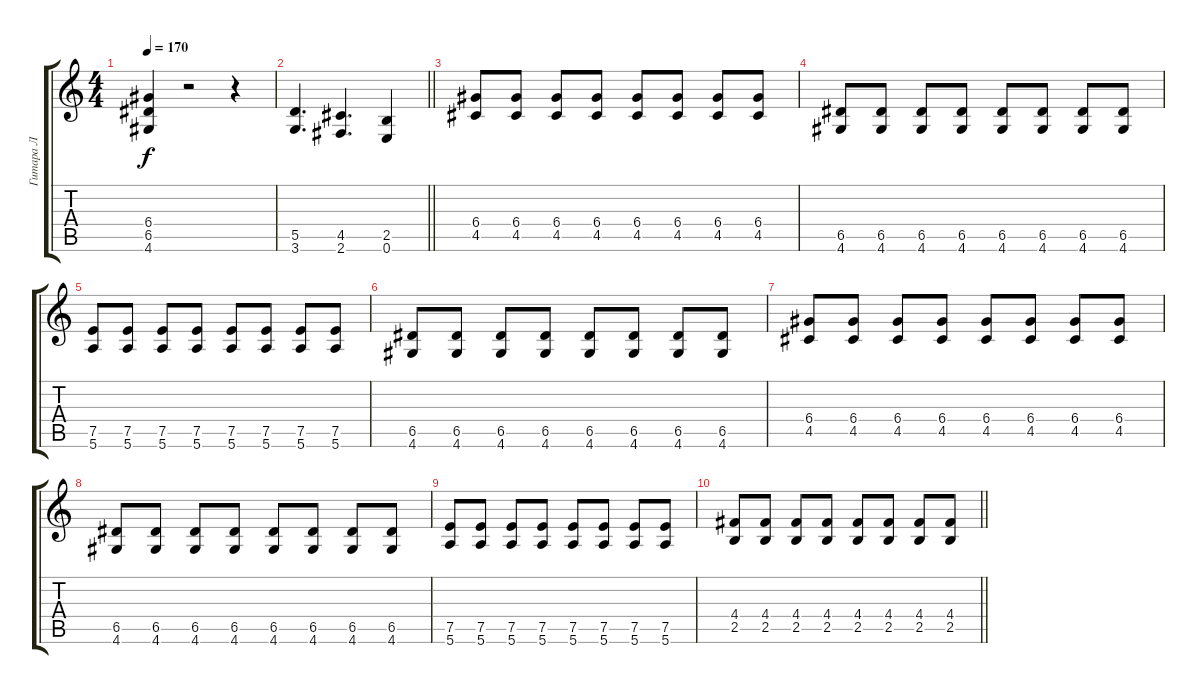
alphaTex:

\track ("Гитара Л" "Гитара Л") {instrument distortionguitar}
\staff {score tabs}
\tuning (E4 B3 G3 D3 A2 E2) {hide}
\ts (4 4)
\tempo 170
\clef g2
\ks c
(6.4 6.5 4.6).4{dy f} r.2 r.4 |
\barLineRight lightlight
(5.5 3.6).4{d} (4.5 2.6).4{d} (2.5 0.6).4 |
(6.4 4.5).8 (6.4 4.5).8 (6.4 4.5).8 (6.4 4.5).8 (6.4 4.5).8 (6.4 4.5).8 (6.4 4.5).8 (6.4 4.5).8 |
(6.5 4.6).8 (6.5 4.6).8 (6.5 4.6).8 (6.5 4.6).8 (6.5 4.6).8 (6.5 4.6).8 (6.5 4.6).8 (6.5 4.6).8 |
(7.5 5.6).8 (7.5 5.6).8 (7.5 5.6).8 (7.5 5.6).8 (7.5 5.6).8 (7.5 5.6).8 (7.5 5.6).8 (7.5 5.6).8 |
(6.5 4.6).8 (6.5 4.6).8 (6.5 4.6).8 (6.5 4.6).8 (6.5 4.6).8 (6.5 4.6).8 (6.5 4.6).8 (6.5 4.6).8 |
(6.4 4.5).8 (6.4 4.5).8 (6.4 4.5).8 (6.4 4.5).8 (6.4 4.5).8 (6.4 4.5).8 (6.4 4.5).8 (6.4 4.5).8 |
(6.5 4.6).8 (6.5 4.6).8 (6.5 4.6).8 (6.5 4.6).8 (6.5 4.6).8 (6.5 4.6).8 (6.5 4.6).8 (6.5 4.6).8 |
(7.5 5.6).8 (7.5 5.6).8 (7.5 5.6).8 (7.5 5.6).8 (7.5 5.6).8 (7.5 5.6).8 (7.5 5.6).8 (7.5 5.6).8 |
\barLineRight lightlight
(4.4 2.5).8 (4.4 2.5).8 (4.4 2.5).8 (4.4 2.5).8 (4.4 2.5).8 (4.4 2.5).8 (4.4 2.5).8 (4.4 2.5).8
